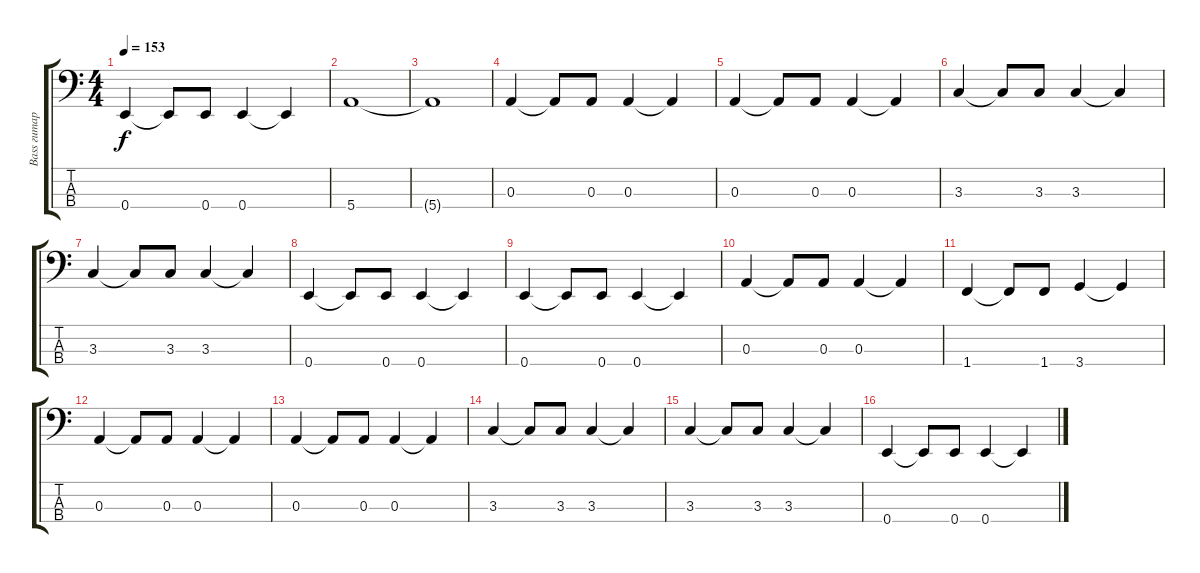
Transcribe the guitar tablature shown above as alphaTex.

\track ("Bass гитара" "Bass гитар") {instrument fretlessbass}
\staff {score tabs}
\tuning (G2 D2 A1 E1) {hide}
\ts (4 4)
\tempo 153
\clef f4
\ks c
0.4.4{dy f} 0.4{t}.8 0.4.8 0.4.4 0.4{t}.4 |
5.4.1 |
5.4{t}.1 |
0.3.4 0.3{t}.8 0.3.8 0.3.4 0.3{t}.4 |
0.3.4 0.3{t}.8 0.3.8 0.3.4 0.3{t}.4 |
3.3.4 3.3{t}.8 3.3.8 3.3.4 3.3{t}.4 |
3.3.4 3.3{t}.8 3.3.8 3.3.4 3.3{t}.4 |
0.4.4 0.4{t}.8 0.4.8 0.4.4 0.4{t}.4 |
0.4.4 0.4{t}.8 0.4.8 0.4.4 0.4{t}.4 |
0.3.4 0.3{t}.8 0.3.8 0.3.4 0.3{t}.4 |
1.4.4 1.4{t}.8 1.4.8 3.4.4 3.4{t}.4 |
0.3.4 0.3{t}.8 0.3.8 0.3.4 0.3{t}.4 |
0.3.4 0.3{t}.8 0.3.8 0.3.4 0.3{t}.4 |
3.3.4 3.3{t}.8 3.3.8 3.3.4 3.3{t}.4 |
3.3.4 3.3{t}.8 3.3.8 3.3.4 3.3{t}.4 |
0.4.4 0.4{t}.8 0.4.8 0.4.4 0.4{t}.4
